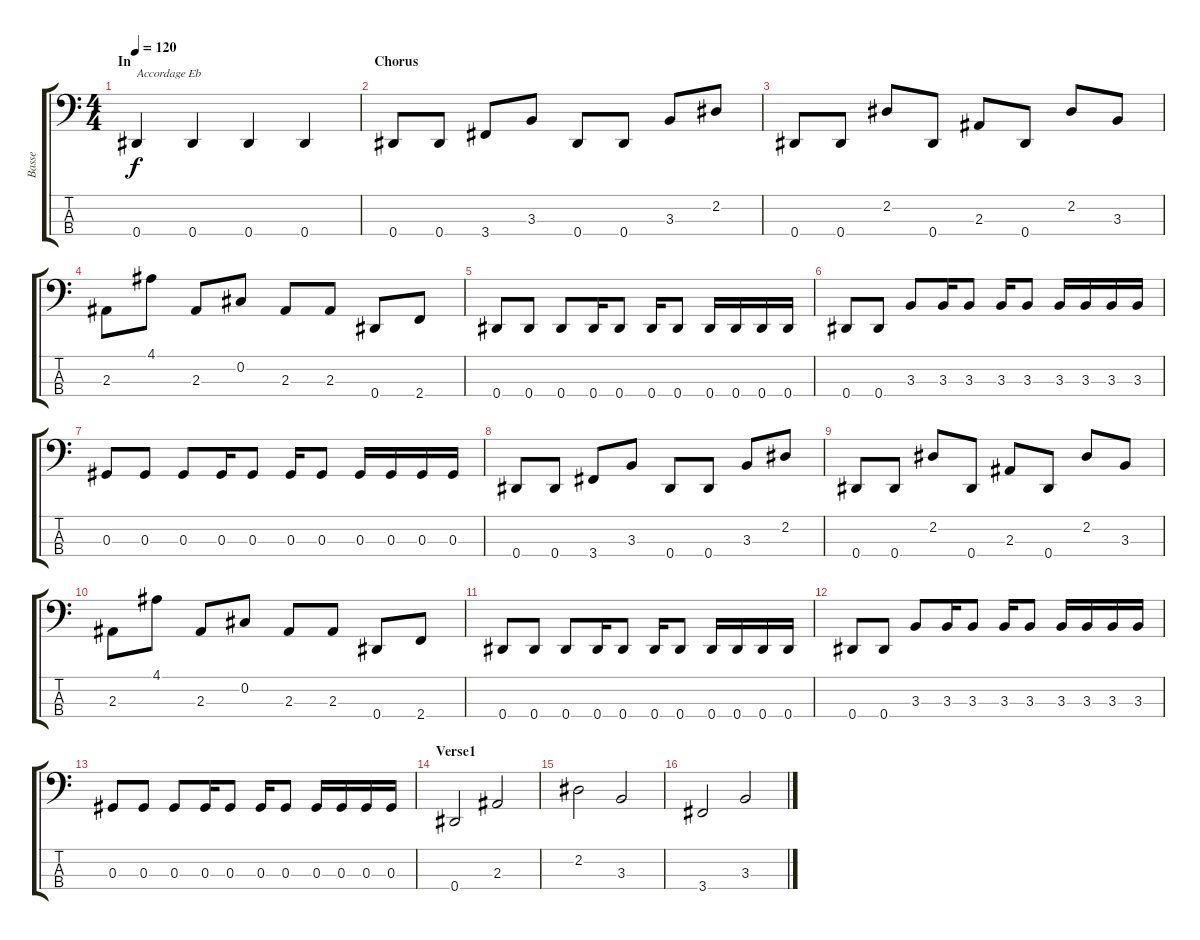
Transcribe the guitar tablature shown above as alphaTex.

\track ("Basse" "Basse") {instrument electricbassfinger}
\staff {score tabs}
\tuning (Gb2 Db2 Ab1 Eb1) {hide}
\ts (4 4)
\section ("" "In")
\tempo 120
\clef f4
\ks c
0.4.4{txt "Accordage Eb" dy f instrument electricbassfinger} 0.4.4 0.4.4 0.4.4 |
\section ("" "Chorus")
0.4.8 0.4.8 3.4.8 3.3.8 0.4.8 0.4.8 3.3.8 2.2.8 |
0.4.8 0.4.8 2.2.8 0.4.8 2.3.8 0.4.8 2.2.8 3.3.8 |
2.3.8 4.1.8 2.3.8 0.2.8 2.3.8 2.3.8 0.4.8 2.4.8 |
0.4.8 0.4.8 0.4.8 0.4.16 0.4.8 0.4.16 0.4.8 0.4.16 0.4.16 0.4.16 0.4.16 |
0.4.8 0.4.8 3.3.8 3.3.16 3.3.8 3.3.16 3.3.8 3.3.16 3.3.16 3.3.16 3.3.16 |
0.3.8 0.3.8 0.3.8 0.3.16 0.3.8 0.3.16 0.3.8 0.3.16 0.3.16 0.3.16 0.3.16 |
0.4.8 0.4.8 3.4.8 3.3.8 0.4.8 0.4.8 3.3.8 2.2.8 |
0.4.8 0.4.8 2.2.8 0.4.8 2.3.8 0.4.8 2.2.8 3.3.8 |
2.3.8 4.1.8 2.3.8 0.2.8 2.3.8 2.3.8 0.4.8 2.4.8 |
0.4.8 0.4.8 0.4.8 0.4.16 0.4.8 0.4.16 0.4.8 0.4.16 0.4.16 0.4.16 0.4.16 |
0.4.8 0.4.8 3.3.8 3.3.16 3.3.8 3.3.16 3.3.8 3.3.16 3.3.16 3.3.16 3.3.16 |
0.3.8 0.3.8 0.3.8 0.3.16 0.3.8 0.3.16 0.3.8 0.3.16 0.3.16 0.3.16 0.3.16 |
\section ("" "Verse1")
0.4.2 2.3.2 |
2.2.2 3.3.2 |
3.4.2 3.3.2
